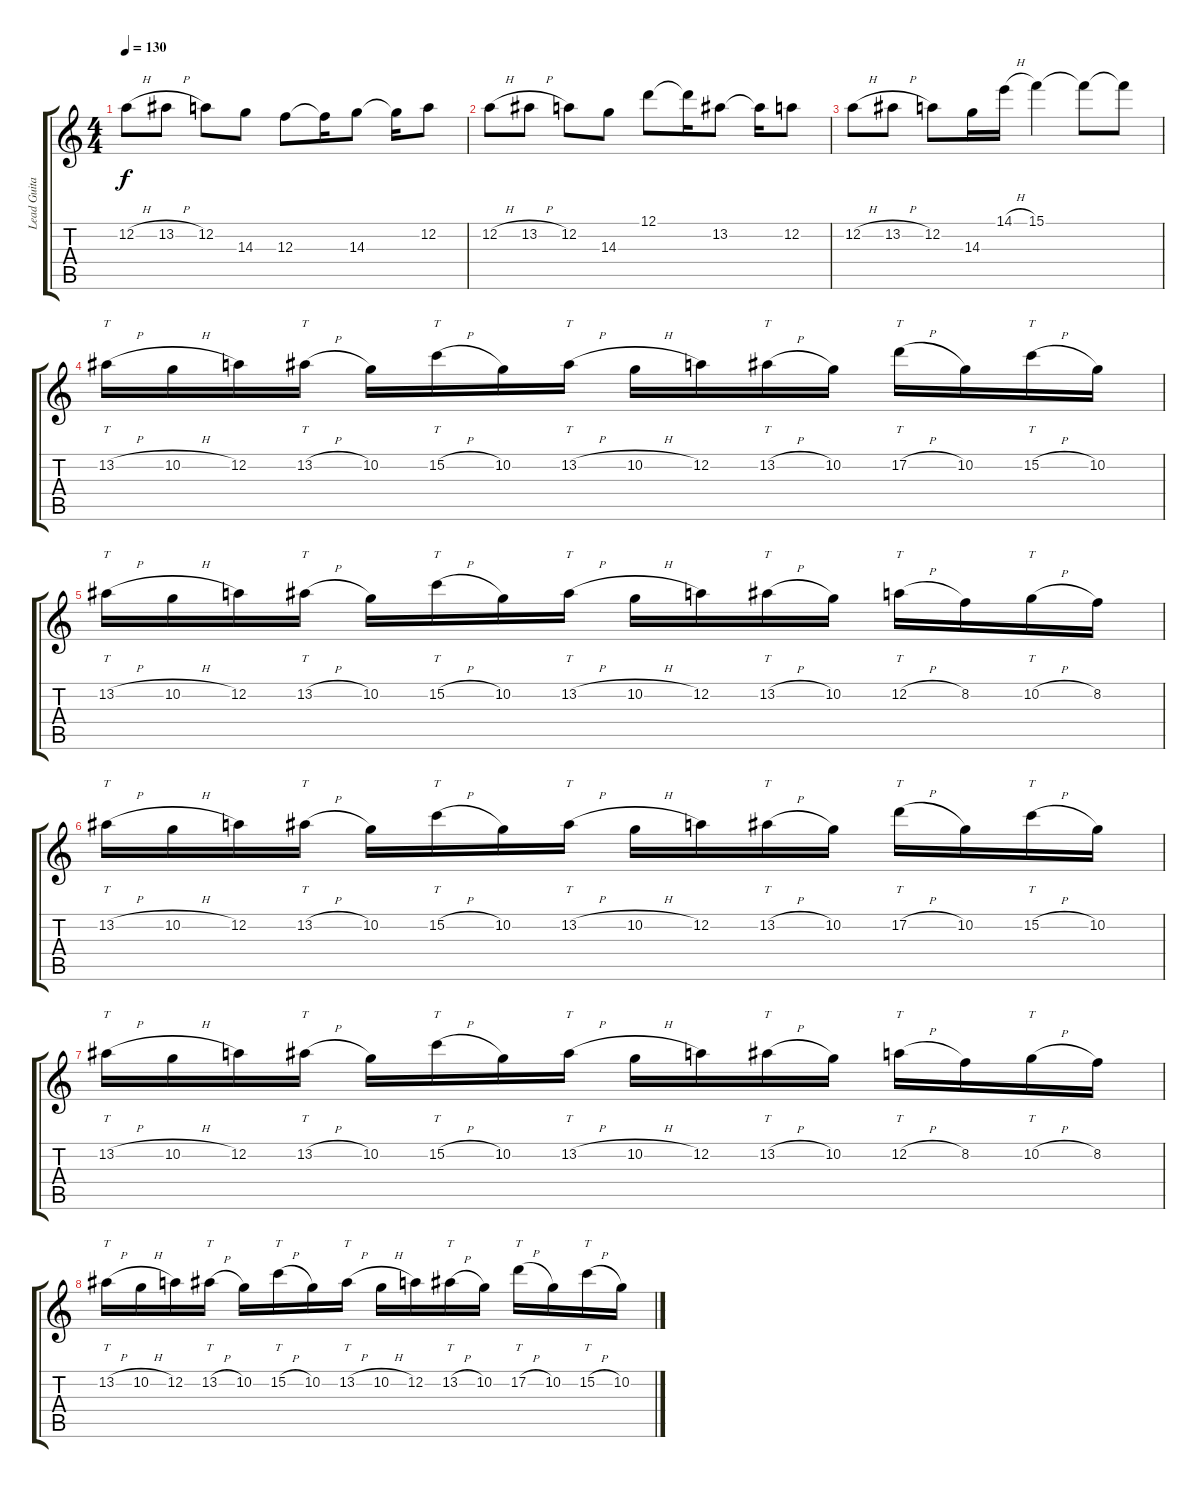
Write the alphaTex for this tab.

\track ("Lead Guitar" "Lead Guita") {instrument distortionguitar}
\staff {score tabs}
\tuning (D4 A3 F3 C3 G2 C2) {hide}
\ts (4 4)
\tempo 130
\clef g2
\ks c
12.2{h}.8{dy f} 13.2{h}.8 12.2.8 14.3.8 12.3.8 12.3{t}.16 14.3.8 14.3{t}.16 12.2.8 |
12.2{h}.8 13.2{h}.8 12.2.8 14.3.8 12.1.8 12.1{t}.16 13.2.8 13.2{t}.16 12.2.8 |
12.2{h}.8 13.2{h}.8 12.2.8 14.3.16 14.1{h}.16 15.1.4 15.1{t}.8 15.1{t}.8 |
13.2{h}.16{tt} 10.2{h}.16 12.2.16 13.2{h}.16{tt} 10.2.16 15.2{h}.16{tt} 10.2.16 13.2{h}.16{tt} 10.2{h}.16 12.2.16 13.2{h}.16{tt} 10.2.16 17.2{h}.16{tt} 10.2.16 15.2{h}.16{tt} 10.2.16 |
13.2{h}.16{tt} 10.2{h}.16 12.2.16 13.2{h}.16{tt} 10.2.16 15.2{h}.16{tt} 10.2.16 13.2{h}.16{tt} 10.2{h}.16 12.2.16 13.2{h}.16{tt} 10.2.16 12.2{h}.16{tt} 8.2.16 10.2{h}.16{tt} 8.2.16 |
13.2{h}.16{tt} 10.2{h}.16 12.2.16 13.2{h}.16{tt} 10.2.16 15.2{h}.16{tt} 10.2.16 13.2{h}.16{tt} 10.2{h}.16 12.2.16 13.2{h}.16{tt} 10.2.16 17.2{h}.16{tt} 10.2.16 15.2{h}.16{tt} 10.2.16 |
13.2{h}.16{tt} 10.2{h}.16 12.2.16 13.2{h}.16{tt} 10.2.16 15.2{h}.16{tt} 10.2.16 13.2{h}.16{tt} 10.2{h}.16 12.2.16 13.2{h}.16{tt} 10.2.16 12.2{h}.16{tt} 8.2.16 10.2{h}.16{tt} 8.2.16 |
13.2{h}.16{tt} 10.2{h}.16 12.2.16 13.2{h}.16{tt} 10.2.16 15.2{h}.16{tt} 10.2.16 13.2{h}.16{tt} 10.2{h}.16 12.2.16 13.2{h}.16{tt} 10.2.16 17.2{h}.16{tt} 10.2.16 15.2{h}.16{tt} 10.2.16
